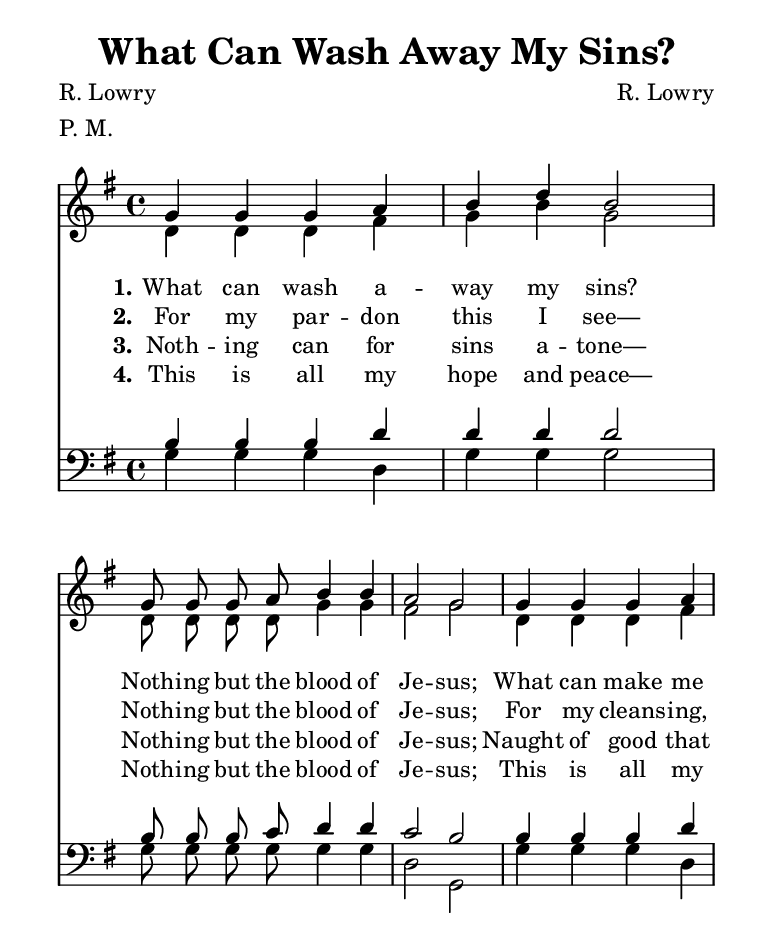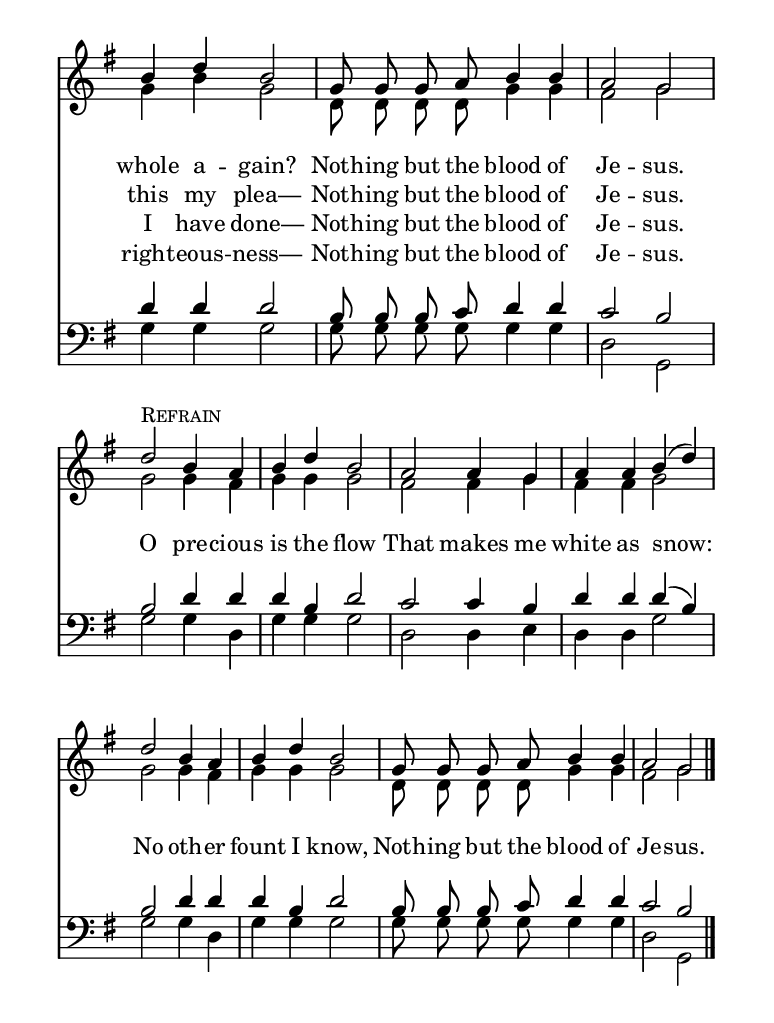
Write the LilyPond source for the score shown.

\include "common/global.ily"
\paper {
  \include "common/paper.ily"
  ragged-bottom = ##t
  %ragged-last-bottom = ##t
  %systems-per-page = ##f
  %page-count = ##f
}

\header{
  hymnnumber = "139"
  title = "What Can Wash Away My Sins?"
  tunename = ""
  meter = "P. M."
  poet = "R. Lowry"
  composer = "R. Lowry"
  %copyright = ""
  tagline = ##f
}

% for fermata in MIDI
ta = { \tempo 4=100 }
tb = { \tempo 4=50  }

patternAA = { c4 c4 c4 c4 | c4 c4 c2 }
patternAB = { c8 c8 c8 c8 c4 c4 | c2 c2 }

patternBA = { c2 c4 c4 | c4 c4 c2 }
patternBB = { c2 c4 c4 | c4 c4 c4( c4) }

global = {
  \include "common/overrides.ily"
  \override Staff.TimeSignature.style = #'()
  \time 4/4
  \override Score.MetronomeMark.transparent = ##t % hide all fermata changes too
  \ta
  \key g \major
  %\partial 4
  \autoBeamOff
}

notesSoprano = {
\global
\relative c'' {

  \changePitch \patternAA { g g g a | b d b }
  \changePitch \patternAB { g g g a b b | a g }
  \changePitch \patternAA { g g g a | b d b }
  \changePitch \patternAB { g g g a b b | a g }

  << s^\markup { \small \caps "Refrain" }
  \changePitch \patternBA { d' b a | b d b } >>
  \changePitch \patternBB { a a g | a a b d }
  \changePitch \patternBA { d b a | b d b }
  \changePitch \patternAB { g g g a b b | a g }

  \bar "|."

}
}

notesAlto = {
\global
\relative e' {

  \changePitch \patternAA { d d d fis | g b g }
  \changePitch \patternAB { d d d d g g | fis g }
  \changePitch \patternAA { d d d fis | g b g }
  \changePitch \patternAB { d d d d g g | fis g }

  \changePitch \patternBA { g g fis | g g g }
  \changePitch \patternBA { fis fis g | fis fis g }
  \changePitch \patternBA { g g fis | g g g }
  \changePitch \patternAB { d d d d g g | fis g }

}
}

notesTenor = {
\global
\relative a {

  \changePitch \patternAA { b b b d | d d d }
  \changePitch \patternAB { b b b c d d | c b }
  \changePitch \patternAA { b b b d | d d d }
  \changePitch \patternAB { b b b c d d | c b }

  \changePitch \patternBA { b d d | d b d }
  \changePitch \patternBB { c c b | d d d b }
  \changePitch \patternBA { b d d | d b d }
  \changePitch \patternAB { b b b c d d | c b }

}
}

notesBass = {
\global
\relative f {

  \changePitch \patternAA { g g g d | g g g  }
  \changePitch \patternAB { g g g g g g | d g, }
  \changePitch \patternAA { g' g g d | g g g  }
  \changePitch \patternAB { g g g g g g | d g, }

  \changePitch \patternBA { g' g d | g g g }
  \changePitch \patternBA { d d e | d d g }
  \changePitch \patternBA { g g d | g g g }
  \changePitch \patternAB { g g g g g g | d g, }

}
}

Refrain = \lyricmode {

O pre -- cious is the flow
That makes me white as snow:
No oth -- er fount I know,
Noth -- ing but the blood of Je -- sus.

}

wordsA = \lyricmode {
\set stanza = "1."

What can wash a -- way my sins?
Noth -- ing but the blood of Je -- sus;
What can make me whole a -- gain?
Noth -- ing but the blood of Je -- sus.

}

wordsB = \lyricmode {
\set stanza = "2."

For my par -- don this I see—
Noth -- ing but the blood of Je -- sus;
For my cleans -- ing, this my plea—
Noth -- ing but the blood of Je -- sus.

\Refrain

}

wordsC = \lyricmode {
\set stanza = "3."

Noth -- ing can for sins a -- tone—
Noth -- ing but the blood of Je -- sus;
Naught of good that I have done—
Noth -- ing but the blood of Je -- sus.

}

wordsD = \lyricmode {
\set stanza = "4."

This is all my hope and peace—
Noth -- ing but the blood of Je -- sus;
This is all my right -- eous -- ness—
Noth -- ing but the blood of Je -- sus.

}

\score {
  \context ChoirStaff <<
    \context Staff = upper <<
      \set ChoirStaff.systemStartDelimiter = #'SystemStartBar
      \context Voice  = sopranos { \voiceOne << \notesSoprano >> }
      \context Voice  = altos { \voiceTwo << \notesAlto >> }
      \context Lyrics = one   \lyricsto sopranos \wordsA
      \context Lyrics = two   \lyricsto sopranos \wordsB
      \context Lyrics = three \lyricsto sopranos \wordsC
      \context Lyrics = four  \lyricsto sopranos \wordsD
    >>
    \context Staff = men <<
      \clef bass
      \context Voice  = tenors { \voiceOne << \notesTenor >> }
      \context Voice  = basses { \voiceTwo << \notesBass >> }
    >>
  >>
  \layout {
    \include "common/layout.ily"
  }
  \midi{
    \include "common/midi.ily"
  }
}

\version "2.18.0"  % necessary for upgrading to future LilyPond versions.

% vi:set et ts=2 sw=2 ai nocindent syntax=lilypond:
